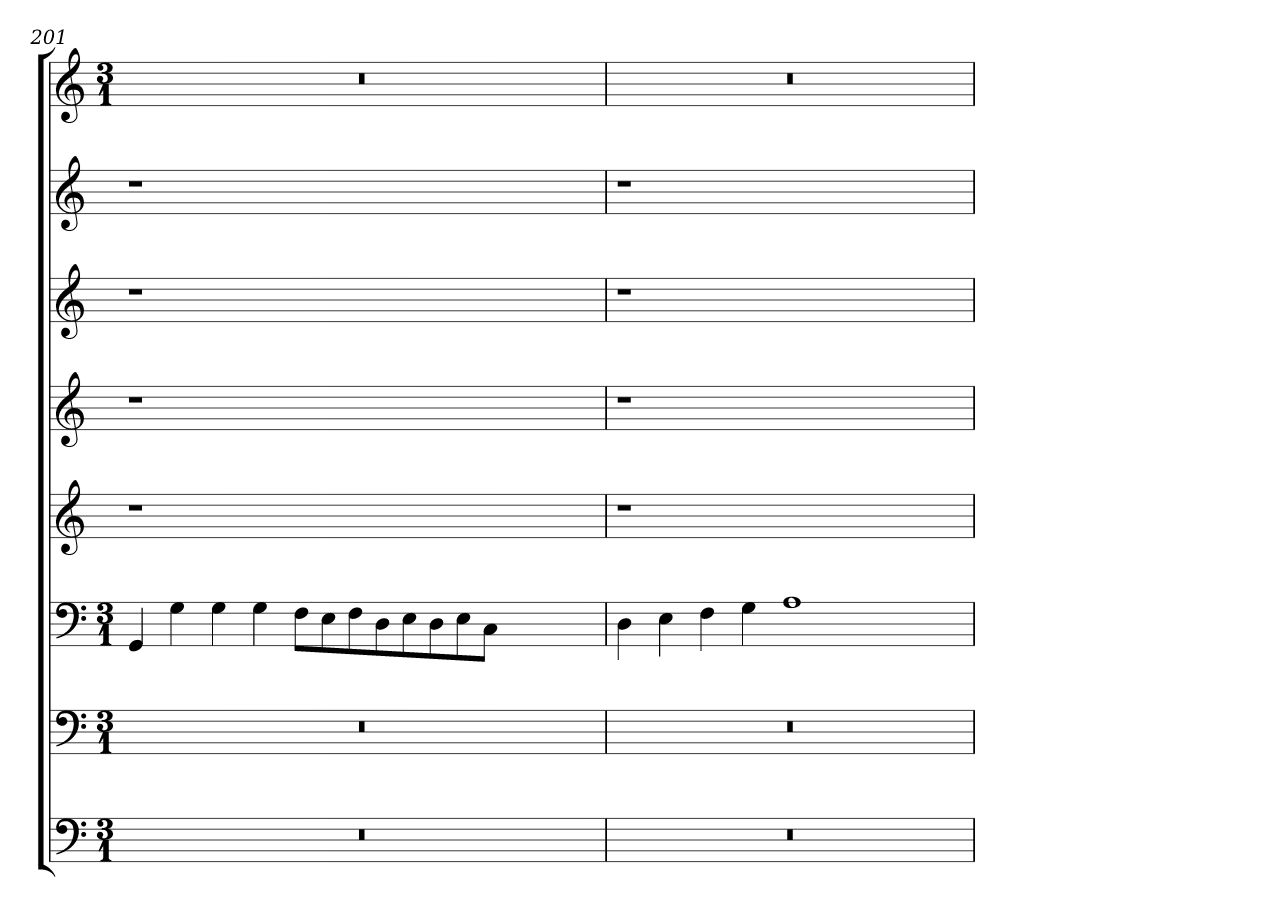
**kern	**kern	**kern	**kern	**kern	**kern	**kern	**kern
*part8	*part7	*part6	*part5	*part4	*part3	*part2	*part1
*staff8	*staff7	*staff6	*staff5	*staff4	*staff3	*staff2	*staff1
*clefF4	*clefF4	*clefF4	*clefG2	*clefG2	*clefG2	*clefG2	*clefG2
*k[]	*k[]	*k[]	*k[]	*k[]	*k[]	*k[]	*k[]
*C:	*C:	*C:	*C:	*C:	*C:	*C:	*C:
*M3/1	*M3/1	*M3/1	*	*	*	*	*M3/1
=201	=201	=201	=201	=201	=201	=201	=201
0.r	0.r	4GG/	1r	1r	1r	1r	0.r
.	.	4G\	.	.	.	.	.
.	.	4G\	.	.	.	.	.
.	.	4G\	.	.	.	.	.
.	.	8F\L	0ryy	0ryy	0ryy	0ryy	.
.	.	8E\	.	.	.	.	.
.	.	8F\	.	.	.	.	.
.	.	8D\	.	.	.	.	.
.	.	8E\	.	.	.	.	.
.	.	8D\	.	.	.	.	.
.	.	8E\	.	.	.	.	.
.	.	8C\J	.	.	.	.	.
.	.	1ryy	.	.	.	.	.
=202	=202	=202	=202	=202	=202	=202	=202
0.r	0.r	4D\	1r	1r	1r	1r	0.r
.	.	4E\	.	.	.	.	.
.	.	4F\	.	.	.	.	.
.	.	4G\	.	.	.	.	.
.	.	1A	0ryy	0ryy	0ryy	0ryy	.
.	.	1ryy	.	.	.	.	.
=	=	=	=	=	=	=	=
*-	*-	*-	*-	*-	*-	*-	*-
